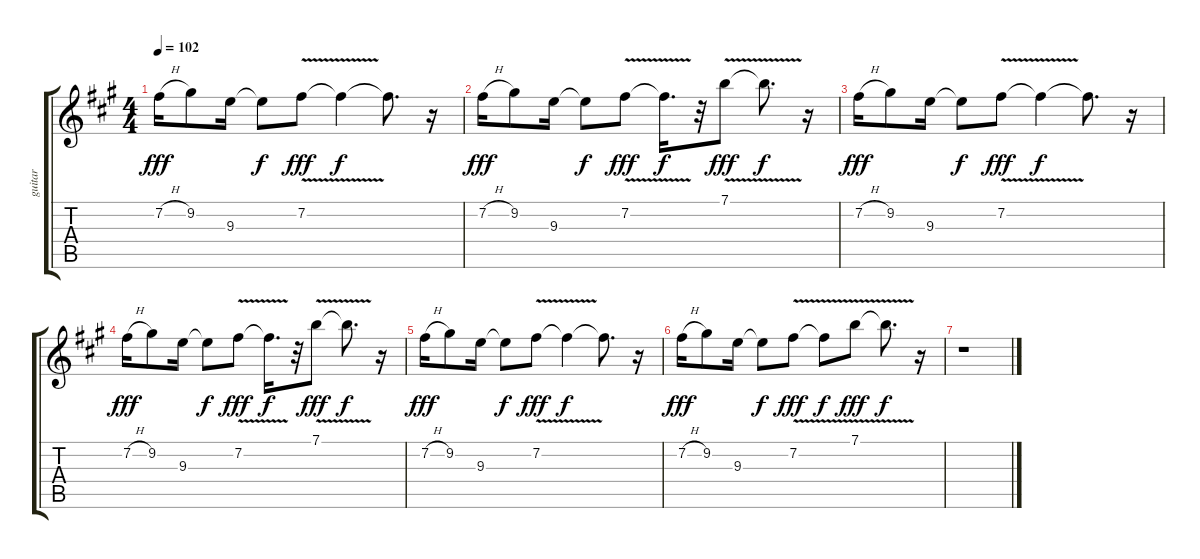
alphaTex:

\track ("guitar" "guitar") {instrument electricguitarjazz}
\staff {score tabs}
\tuning (E4 B3 G3 D3 A2 E2) {hide}
\ts (4 4)
\tempo 102
\clef g2
\ks a
7.2{h}.16{dy fff} 9.2.8 9.3.16 9.3{t}.8{dy f} 7.2{v}.8{dy fff} 7.2{t}.4{dy f} 7.2{t}.8{d} r.16 |
7.2{h}.16{dy fff} 9.2.8 9.3.16 9.3{t}.8{dy f} 7.2{v}.8{dy fff} 7.2{t}.16{d dy f} r.32 7.1{v}.8{dy fff} 7.1{t}.8{d dy f} r.16 |
7.2{h}.16{dy fff} 9.2.8 9.3.16 9.3{t}.8{dy f} 7.2{v}.8{dy fff} 7.2{t}.4{dy f} 7.2{t}.8{d} r.16 |
7.2{h}.16{dy fff} 9.2.8 9.3.16 9.3{t}.8{dy f} 7.2{v}.8{dy fff} 7.2{t}.16{d dy f} r.32 7.1{v}.8{dy fff} 7.1{t}.8{d dy f} r.16 |
7.2{h}.16{dy fff} 9.2.8 9.3.16 9.3{t}.8{dy f} 7.2{v}.8{dy fff} 7.2{t}.4{dy f} 7.2{t}.8{d} r.16 |
7.2{h}.16{dy fff} 9.2.8 9.3.16 9.3{t}.8{dy f} 7.2{v}.8{dy fff} 7.2{t}.8{dy f} 7.1{v}.8{dy fff} 7.1{t}.8{d dy f} r.16 |
r.1
